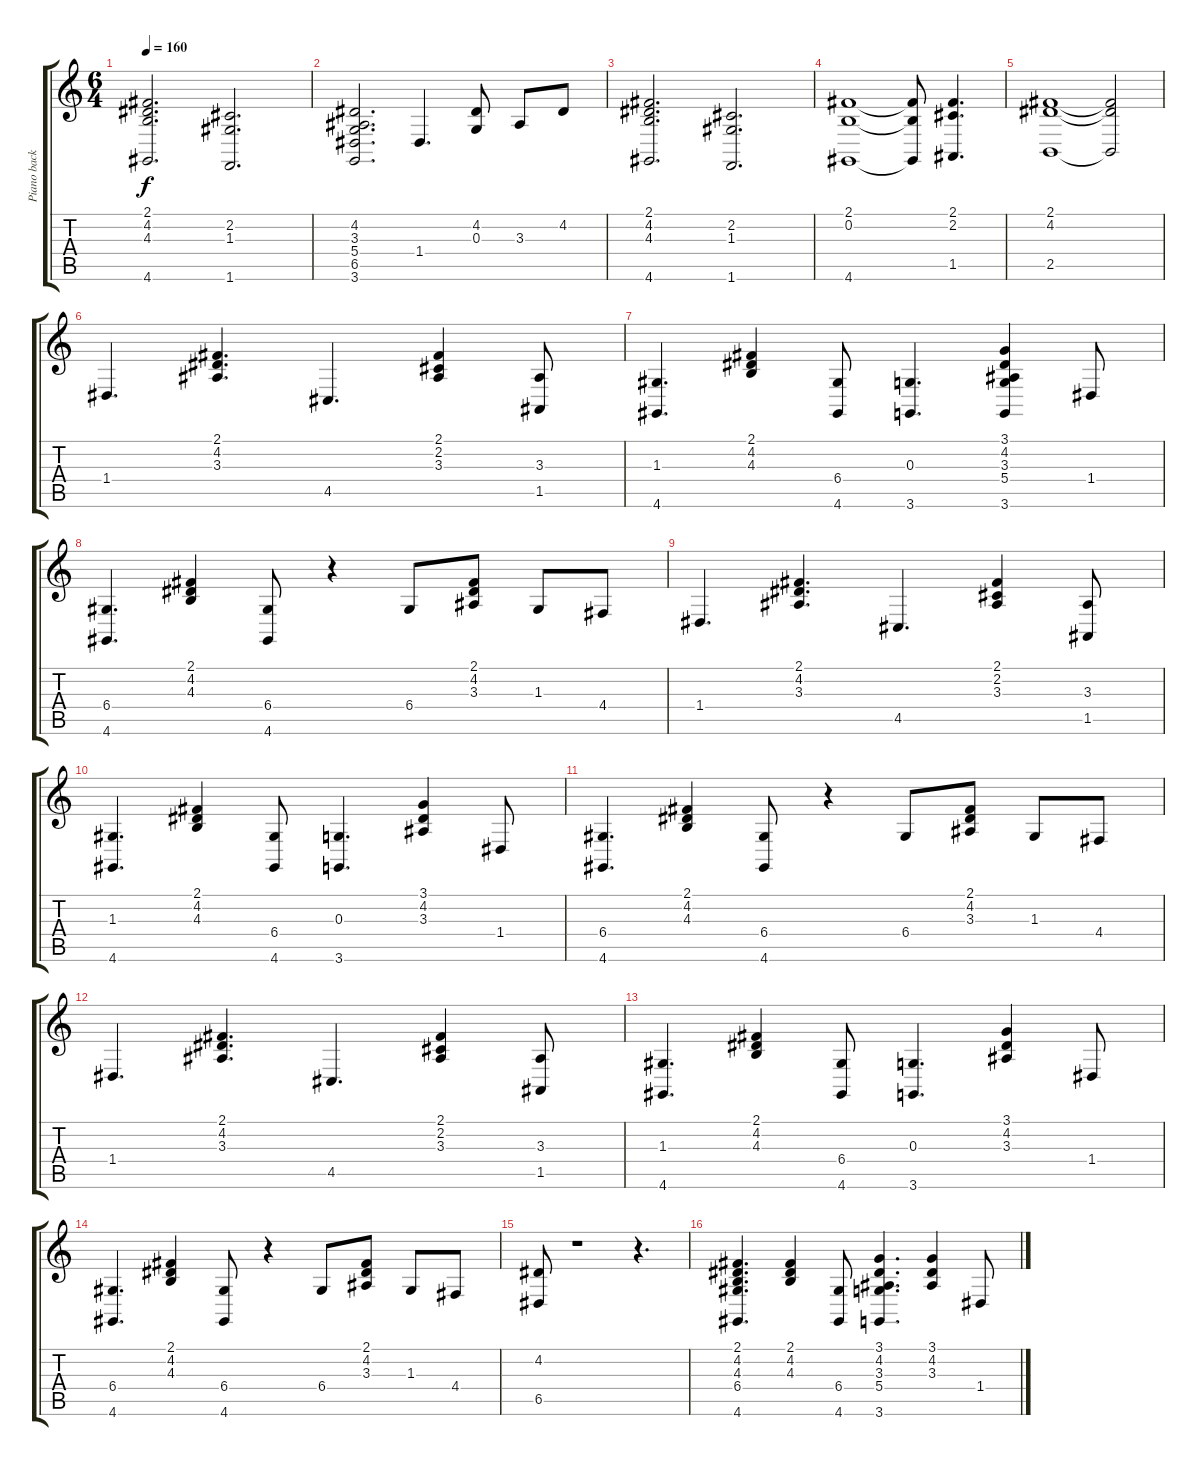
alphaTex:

\track ("Piano back up" "Piano back") {instrument acousticgrandpiano}
\staff {score tabs}
\tuning (E4 B3 G3 D3 A2 E2) {hide}
\ts (6 4)
\tempo 160
\clef g2
\ks c
(2.1 4.2 4.3 4.6).2{d dy f} (2.2 1.3 1.6).2{d} |
(4.2 3.3 5.4 6.5 3.6).2{d} 1.4.4{d} (4.2 0.3).8 3.3.8 4.2.8 |
(2.1 4.2 4.3 4.6).2{d} (2.2 1.3 1.6).2{d} |
(2.1 0.2 4.6).1 (2.1{t} 0.2{t} 4.6{t}).8 (2.1 2.2 1.5).4{d} |
(2.1 4.2 2.5).1 (2.1{t} 4.2{t} 2.5{t}).2 |
1.4.4{d} (2.1 4.2 3.3).4{d} 4.5.4{d} (2.1 2.2 3.3).4 (3.3 1.5).8 |
(1.3 4.6).4{d} (2.1 4.2 4.3).4 (6.4 4.6).8 (0.3 3.6).4{d} (3.1 4.2 3.3 5.4 3.6).4 1.4.8 |
(6.4 4.6).4{d} (2.1 4.2 4.3).4 (6.4 4.6).8 r.4 6.4.8 (2.1 4.2 3.3).8 1.3.8 4.4.8 |
1.4.4{d} (2.1 4.2 3.3).4{d} 4.5.4{d} (2.1 2.2 3.3).4 (3.3 1.5).8 |
(1.3 4.6).4{d} (2.1 4.2 4.3).4 (6.4 4.6).8 (0.3 3.6).4{d} (3.1 4.2 3.3).4 1.4.8 |
(6.4 4.6).4{d} (2.1 4.2 4.3).4 (6.4 4.6).8 r.4 6.4.8 (2.1 4.2 3.3).8 1.3.8 4.4.8 |
1.4.4{d} (2.1 4.2 3.3).4{d} 4.5.4{d} (2.1 2.2 3.3).4 (3.3 1.5).8 |
(1.3 4.6).4{d} (2.1 4.2 4.3).4 (6.4 4.6).8 (0.3 3.6).4{d} (3.1 4.2 3.3).4 1.4.8 |
(6.4 4.6).4{d} (2.1 4.2 4.3).4 (6.4 4.6).8 r.4 6.4.8 (2.1 4.2 3.3).8 1.3.8 4.4.8 |
(4.2 6.5).8 r.1 r.4{d} |
(2.1 4.2 4.3 6.4 4.6).4{d} (2.1 4.2 4.3).4 (6.4 4.6).8 (3.1 4.2 3.3 5.4 3.6).4{d} (3.1 4.2 3.3).4 1.4.8
